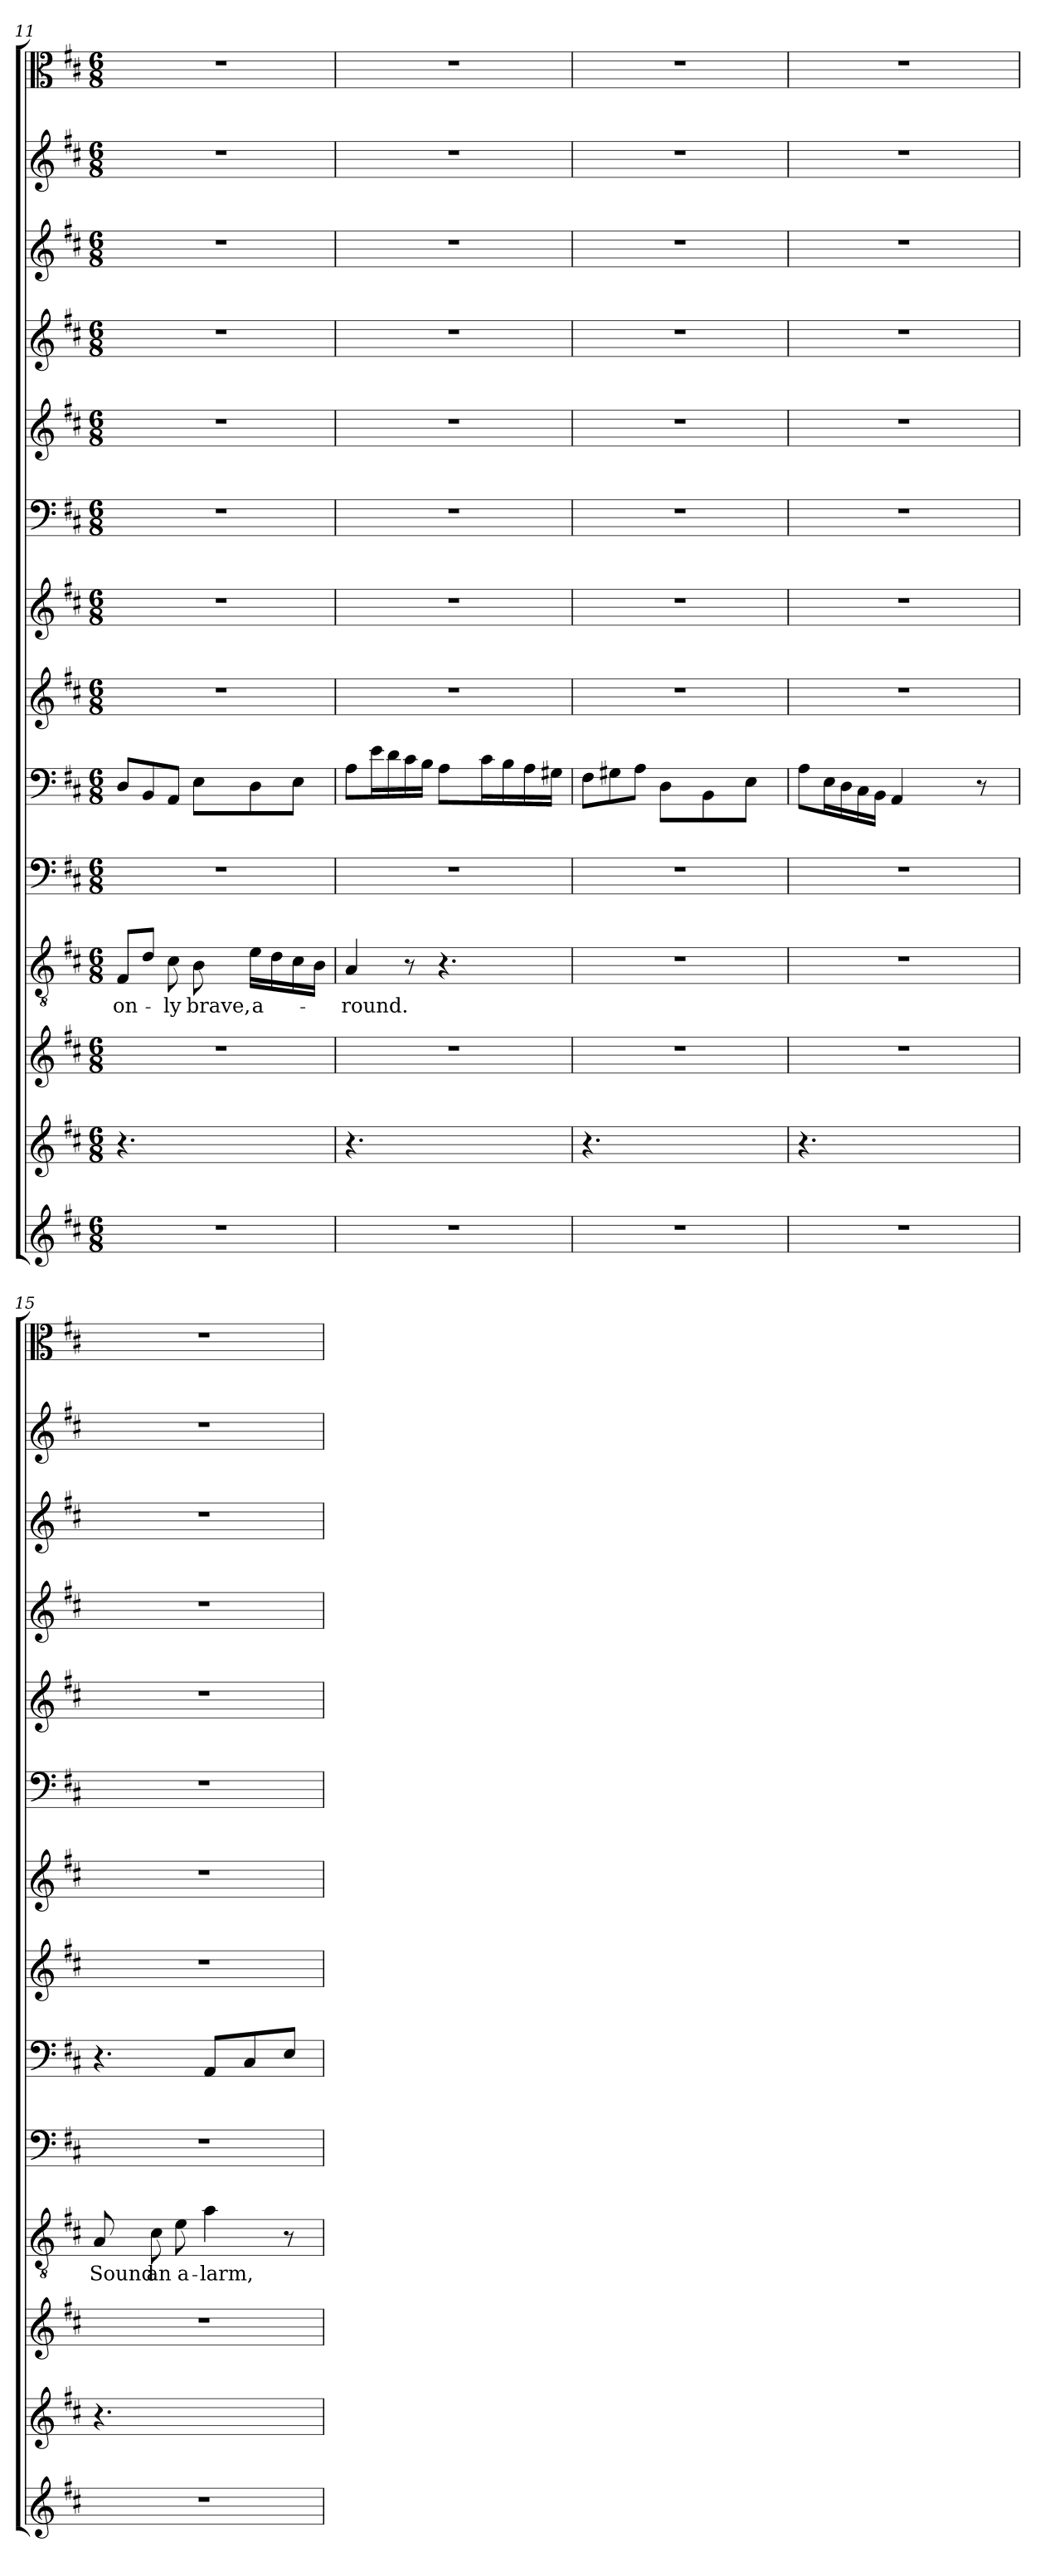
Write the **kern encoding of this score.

**kern	**kern	**kern	**kern	**text	**kern	**kern	**kern	**kern	**kern	**kern	**kern	**kern	**kern	**kern
*part14	*part13	*part12	*part11	*part11	*part10	*part9	*part8	*part7	*part6	*part5	*part4	*part3	*part2	*part1
*staff14	*staff13	*staff12	*staff11	*staff11	*staff10	*staff9	*staff8	*staff7	*staff6	*staff5	*staff4	*staff3	*staff2	*staff1
*clefG2	*clefG2	*clefG2	*clefGv2	*	*clefF4	*clefF4	*clefG2	*clefG2	*clefF4	*clefG2	*clefG2	*clefG2	*clefG2	*clefC3
*k[f#c#]	*k[f#c#]	*k[f#c#]	*k[f#c#]	*	*k[f#c#]	*k[f#c#]	*k[f#c#]	*k[f#c#]	*k[f#c#]	*k[f#c#]	*k[f#c#]	*k[f#c#]	*k[f#c#]	*k[f#c#]
*D:	*D:	*D:	*D:	*	*D:	*D:	*D:	*D:	*D:	*D:	*D:	*D:	*D:	*D:
*M6/8	*M6/8	*M6/8	*M6/8	*	*M6/8	*M6/8	*M6/8	*M6/8	*M6/8	*M6/8	*M6/8	*M6/8	*M6/8	*M6/8
=11	=11	=11	=11	=11	=11	=11	=11	=11	=11	=11	=11	=11	=11	=11
2.r	4.r	2.r	8F#/L	on-	2.r	8D/L	2.r	2.r	2.r	2.r	2.r	2.r	2.r	2.r
.	.	.	8d/J	.	.	8BB/	.	.	.	.	.	.	.	.
.	.	.	8c#\	-ly	.	8AA/J	.	.	.	.	.	.	.	.
.	32ryy	.	8B\	brave,	.	8E\L	.	.	.	.	.	.	.	.
.	32ryy	.	.	.	.	.	.	.	.	.	.	.	.	.
.	32ryy	.	.	.	.	.	.	.	.	.	.	.	.	.
.	32ryy	.	.	.	.	.	.	.	.	.	.	.	.	.
.	32ryy	.	16e\LL	a-	.	8D\	.	.	.	.	.	.	.	.
.	32ryy	.	.	.	.	.	.	.	.	.	.	.	.	.
.	32ryy	.	16d\	.	.	.	.	.	.	.	.	.	.	.
.	32ryy	.	.	.	.	.	.	.	.	.	.	.	.	.
.	32ryy	.	16c#\	.	.	8E\J	.	.	.	.	.	.	.	.
.	32ryy	.	.	.	.	.	.	.	.	.	.	.	.	.
.	32ryy	.	16B\JJ	.	.	.	.	.	.	.	.	.	.	.
.	32ryy	.	.	.	.	.	.	.	.	.	.	.	.	.
=12	=12	=12	=12	=12	=12	=12	=12	=12	=12	=12	=12	=12	=12	=12
2.r	4.r	2.r	4A/	-round.	2.r	8A\L	2.r	2.r	2.r	2.r	2.r	2.r	2.r	2.r
.	.	.	.	.	.	16e\L	.	.	.	.	.	.	.	.
.	.	.	.	.	.	16d\	.	.	.	.	.	.	.	.
.	.	.	8r	.	.	16c#\	.	.	.	.	.	.	.	.
.	.	.	.	.	.	16B\JJ	.	.	.	.	.	.	.	.
.	32ryy	.	4.r	.	.	8A\L	.	.	.	.	.	.	.	.
.	32ryy	.	.	.	.	.	.	.	.	.	.	.	.	.
.	32ryy	.	.	.	.	.	.	.	.	.	.	.	.	.
.	32ryy	.	.	.	.	.	.	.	.	.	.	.	.	.
.	32ryy	.	.	.	.	16c#\L	.	.	.	.	.	.	.	.
.	32ryy	.	.	.	.	.	.	.	.	.	.	.	.	.
.	32ryy	.	.	.	.	16B\	.	.	.	.	.	.	.	.
.	32ryy	.	.	.	.	.	.	.	.	.	.	.	.	.
.	32ryy	.	.	.	.	16A\	.	.	.	.	.	.	.	.
.	32ryy	.	.	.	.	.	.	.	.	.	.	.	.	.
.	32ryy	.	.	.	.	16G#X\JJ	.	.	.	.	.	.	.	.
.	32ryy	.	.	.	.	.	.	.	.	.	.	.	.	.
=13	=13	=13	=13	=13	=13	=13	=13	=13	=13	=13	=13	=13	=13	=13
2.r	4.r	2.r	2.r	.	2.r	8F#\L	2.r	2.r	2.r	2.r	2.r	2.r	2.r	2.r
.	.	.	.	.	.	8G#X\	.	.	.	.	.	.	.	.
.	.	.	.	.	.	8A\J	.	.	.	.	.	.	.	.
.	32ryy	.	.	.	.	8D\L	.	.	.	.	.	.	.	.
.	32ryy	.	.	.	.	.	.	.	.	.	.	.	.	.
.	32ryy	.	.	.	.	.	.	.	.	.	.	.	.	.
.	32ryy	.	.	.	.	.	.	.	.	.	.	.	.	.
.	32ryy	.	.	.	.	8BB\	.	.	.	.	.	.	.	.
.	32ryy	.	.	.	.	.	.	.	.	.	.	.	.	.
.	32ryy	.	.	.	.	.	.	.	.	.	.	.	.	.
.	32ryy	.	.	.	.	.	.	.	.	.	.	.	.	.
.	32ryy	.	.	.	.	8E\J	.	.	.	.	.	.	.	.
.	32ryy	.	.	.	.	.	.	.	.	.	.	.	.	.
.	32ryy	.	.	.	.	.	.	.	.	.	.	.	.	.
.	32ryy	.	.	.	.	.	.	.	.	.	.	.	.	.
=14	=14	=14	=14	=14	=14	=14	=14	=14	=14	=14	=14	=14	=14	=14
2.r	4.r	2.r	2.r	.	2.r	8A\L	2.r	2.r	2.r	2.r	2.r	2.r	2.r	2.r
.	.	.	.	.	.	16E\L	.	.	.	.	.	.	.	.
.	.	.	.	.	.	16D\	.	.	.	.	.	.	.	.
.	.	.	.	.	.	16C#\	.	.	.	.	.	.	.	.
.	.	.	.	.	.	16BB\JJ	.	.	.	.	.	.	.	.
.	32ryy	.	.	.	.	4AA/	.	.	.	.	.	.	.	.
.	32ryy	.	.	.	.	.	.	.	.	.	.	.	.	.
.	32ryy	.	.	.	.	.	.	.	.	.	.	.	.	.
.	32ryy	.	.	.	.	.	.	.	.	.	.	.	.	.
.	32ryy	.	.	.	.	.	.	.	.	.	.	.	.	.
.	32ryy	.	.	.	.	.	.	.	.	.	.	.	.	.
.	32ryy	.	.	.	.	.	.	.	.	.	.	.	.	.
.	32ryy	.	.	.	.	.	.	.	.	.	.	.	.	.
.	32ryy	.	.	.	.	8r	.	.	.	.	.	.	.	.
.	32ryy	.	.	.	.	.	.	.	.	.	.	.	.	.
.	32ryy	.	.	.	.	.	.	.	.	.	.	.	.	.
.	32ryy	.	.	.	.	.	.	.	.	.	.	.	.	.
=15	=15	=15	=15	=15	=15	=15	=15	=15	=15	=15	=15	=15	=15	=15
2.r	4.r	2.r	8A/	Sound	2.r	4.r	2.r	2.r	2.r	2.r	2.r	2.r	2.r	2.r
.	.	.	8c#\	an	.	.	.	.	.	.	.	.	.	.
.	.	.	8e\	a-	.	.	.	.	.	.	.	.	.	.
.	32ryy	.	4a\	-larm,	.	8AA/L	.	.	.	.	.	.	.	.
.	32ryy	.	.	.	.	.	.	.	.	.	.	.	.	.
.	32ryy	.	.	.	.	.	.	.	.	.	.	.	.	.
.	32ryy	.	.	.	.	.	.	.	.	.	.	.	.	.
.	32ryy	.	.	.	.	8C#/	.	.	.	.	.	.	.	.
.	32ryy	.	.	.	.	.	.	.	.	.	.	.	.	.
.	32ryy	.	.	.	.	.	.	.	.	.	.	.	.	.
.	32ryy	.	.	.	.	.	.	.	.	.	.	.	.	.
.	32ryy	.	8r	.	.	8E/J	.	.	.	.	.	.	.	.
.	32ryy	.	.	.	.	.	.	.	.	.	.	.	.	.
.	32ryy	.	.	.	.	.	.	.	.	.	.	.	.	.
.	32ryy	.	.	.	.	.	.	.	.	.	.	.	.	.
=	=	=	=	=	=	=	=	=	=	=	=	=	=	=
*-	*-	*-	*-	*-	*-	*-	*-	*-	*-	*-	*-	*-	*-	*-
